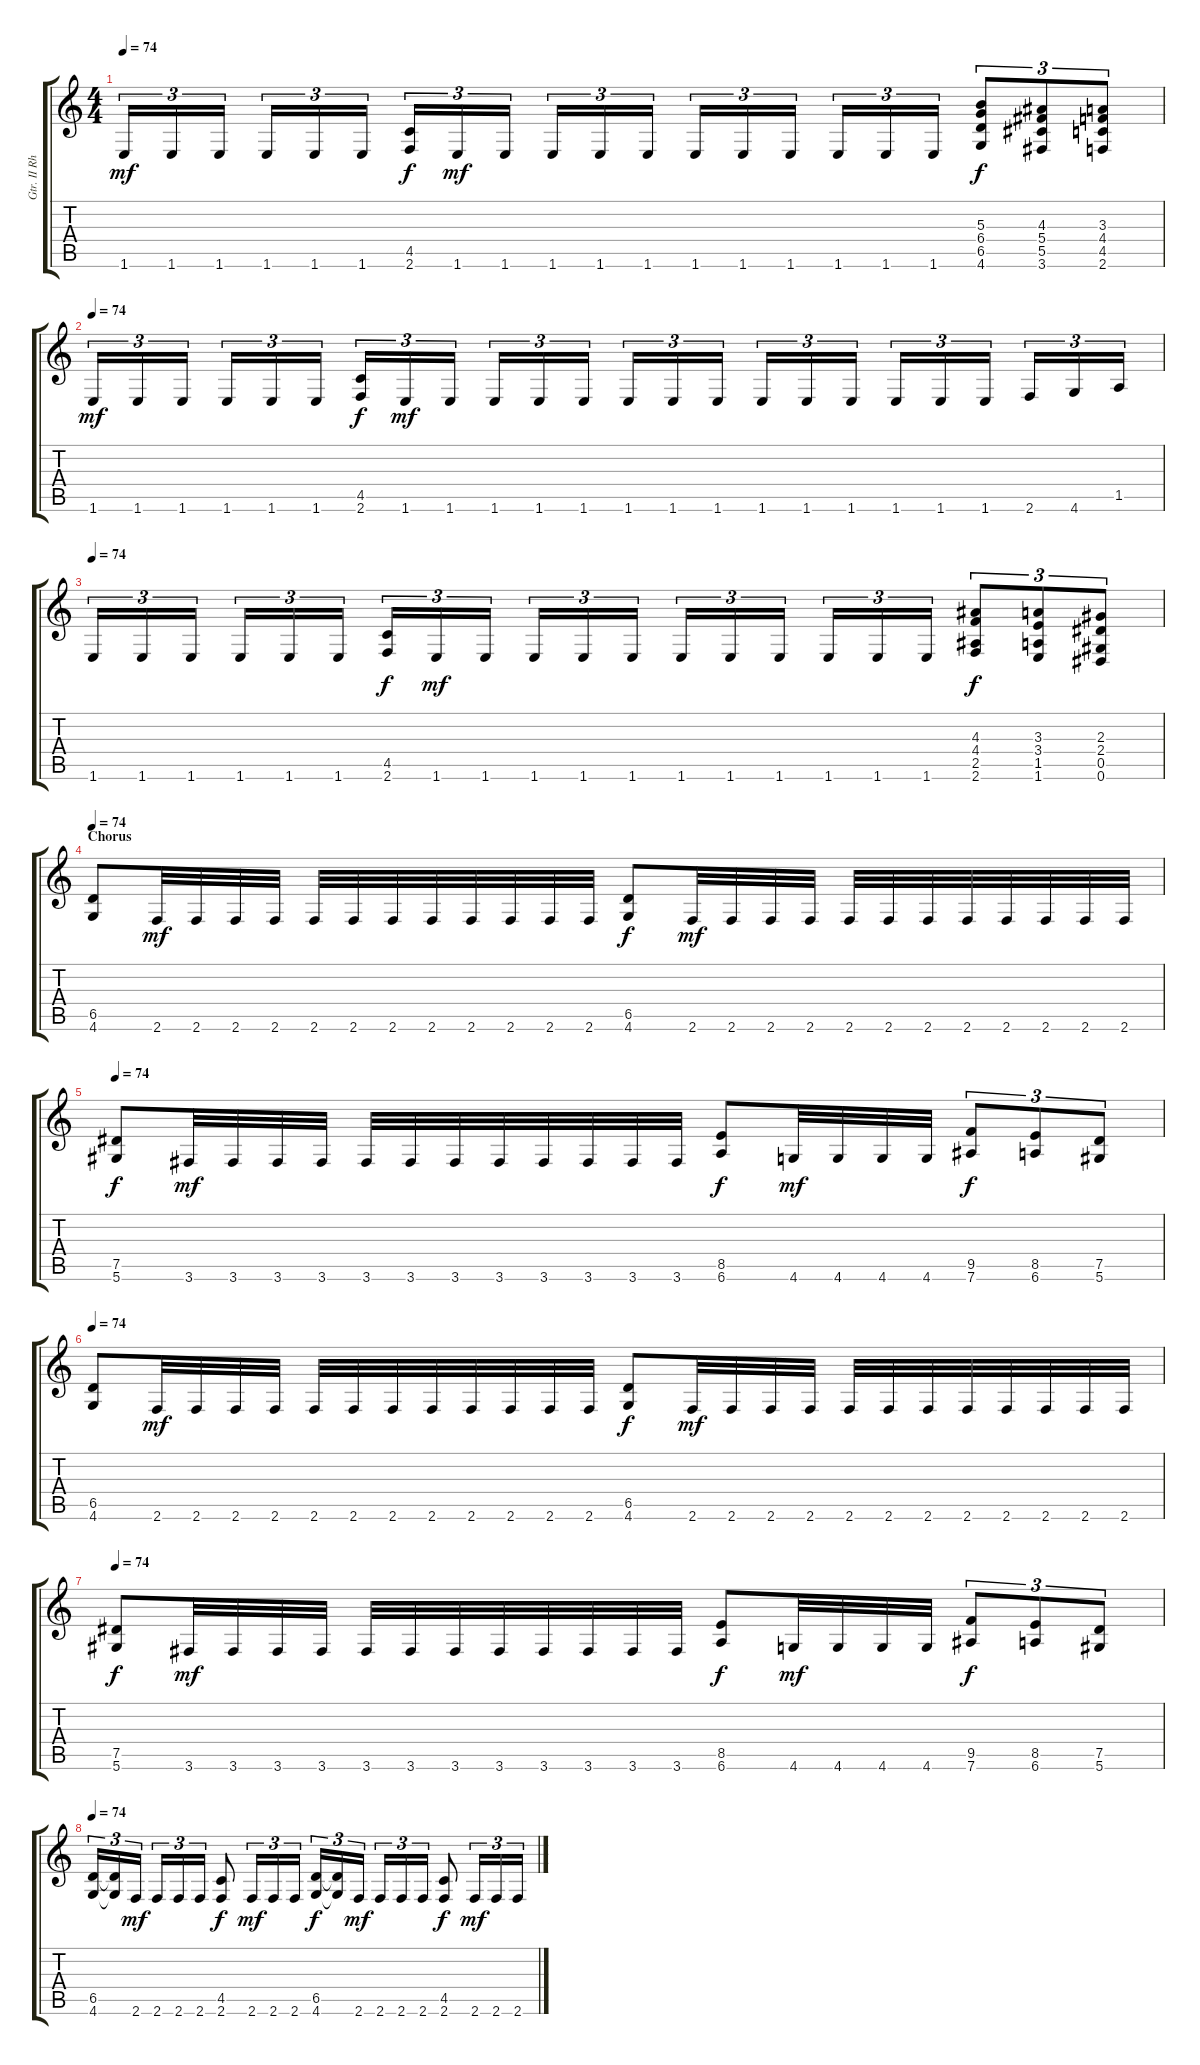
\track ("Gtr. II Rhytm" "Gtr. II Rh") {instrument overdrivenguitar}
\staff {score tabs}
\tuning (Eb4 Bb3 Gb3 Db3 Ab2 Eb2) {hide}
\ts (4 4)
\tempo 74
\clef g2
\ks c
1.6.16{tu (3 2) dy mf} 1.6.16{tu (3 2)} 1.6.16{tu (3 2)} 1.6.16{tu (3 2)} 1.6.16{tu (3 2)} 1.6.16{tu (3 2)} (4.5 2.6).16{tu (3 2) dy f} 1.6.16{tu (3 2) dy mf} 1.6.16{tu (3 2)} 1.6.16{tu (3 2)} 1.6.16{tu (3 2)} 1.6.16{tu (3 2)} 1.6.16{tu (3 2)} 1.6.16{tu (3 2)} 1.6.16{tu (3 2)} 1.6.16{tu (3 2)} 1.6.16{tu (3 2)} 1.6.16{tu (3 2)} (5.3 6.4 6.5 4.6).8{tu (3 2) dy f} (4.3 5.4 5.5 3.6).8{tu (3 2)} (3.3 4.4 4.5 2.6).8{tu (3 2)} |
\tempo 74
1.6.16{tu (3 2) dy mf} 1.6.16{tu (3 2)} 1.6.16{tu (3 2)} 1.6.16{tu (3 2)} 1.6.16{tu (3 2)} 1.6.16{tu (3 2)} (4.5 2.6).16{tu (3 2) dy f} 1.6.16{tu (3 2) dy mf} 1.6.16{tu (3 2)} 1.6.16{tu (3 2)} 1.6.16{tu (3 2)} 1.6.16{tu (3 2)} 1.6.16{tu (3 2)} 1.6.16{tu (3 2)} 1.6.16{tu (3 2)} 1.6.16{tu (3 2)} 1.6.16{tu (3 2)} 1.6.16{tu (3 2)} 1.6.16{tu (3 2)} 1.6.16{tu (3 2)} 1.6.16{tu (3 2)} 2.6.16{tu (3 2)} 4.6.16{tu (3 2)} 1.5.16{tu (3 2)} |
\tempo 74
1.6.16{tu (3 2)} 1.6.16{tu (3 2)} 1.6.16{tu (3 2)} 1.6.16{tu (3 2)} 1.6.16{tu (3 2)} 1.6.16{tu (3 2)} (4.5 2.6).16{tu (3 2) dy f} 1.6.16{tu (3 2) dy mf} 1.6.16{tu (3 2)} 1.6.16{tu (3 2)} 1.6.16{tu (3 2)} 1.6.16{tu (3 2)} 1.6.16{tu (3 2)} 1.6.16{tu (3 2)} 1.6.16{tu (3 2)} 1.6.16{tu (3 2)} 1.6.16{tu (3 2)} 1.6.16{tu (3 2)} (4.3 4.4 2.5 2.6).8{tu (3 2) dy f} (3.3 3.4 1.5 1.6).8{tu (3 2)} (2.3 2.4 0.5 0.6).8{tu (3 2)} |
\section ("" "Chorus")
\tempo 74
(6.5 4.6).8 2.6.32{dy mf} 2.6.32 2.6.32 2.6.32 2.6.32 2.6.32 2.6.32 2.6.32 2.6.32 2.6.32 2.6.32 2.6.32 (6.5 4.6).8{dy f} 2.6.32{dy mf} 2.6.32 2.6.32 2.6.32 2.6.32 2.6.32 2.6.32 2.6.32 2.6.32 2.6.32 2.6.32 2.6.32 |
\tempo 74
(7.5 5.6).8{dy f} 3.6.32{dy mf} 3.6.32 3.6.32 3.6.32 3.6.32 3.6.32 3.6.32 3.6.32 3.6.32 3.6.32 3.6.32 3.6.32 (8.5 6.6).8{dy f} 4.6.32{dy mf} 4.6.32 4.6.32 4.6.32 (9.5 7.6).8{tu (3 2) dy f} (8.5 6.6).8{tu (3 2)} (7.5 5.6).8{tu (3 2)} |
\tempo 74
(6.5 4.6).8 2.6.32{dy mf} 2.6.32 2.6.32 2.6.32 2.6.32 2.6.32 2.6.32 2.6.32 2.6.32 2.6.32 2.6.32 2.6.32 (6.5 4.6).8{dy f} 2.6.32{dy mf} 2.6.32 2.6.32 2.6.32 2.6.32 2.6.32 2.6.32 2.6.32 2.6.32 2.6.32 2.6.32 2.6.32 |
\tempo 74
(7.5 5.6).8{dy f} 3.6.32{dy mf} 3.6.32 3.6.32 3.6.32 3.6.32 3.6.32 3.6.32 3.6.32 3.6.32 3.6.32 3.6.32 3.6.32 (8.5 6.6).8{dy f} 4.6.32{dy mf} 4.6.32 4.6.32 4.6.32 (9.5 7.6).8{tu (3 2) dy f} (8.5 6.6).8{tu (3 2)} (7.5 5.6).8{tu (3 2)} |
\tempo 74
(6.5 4.6).16{tu (3 2)} (6.5{t} 4.6{t}).16{tu (3 2)} 2.6.16{tu (3 2) dy mf} 2.6.16{tu (3 2)} 2.6.16{tu (3 2)} 2.6.16{tu (3 2)} (4.5 2.6).8{dy f} 2.6.16{tu (3 2) dy mf} 2.6.16{tu (3 2)} 2.6.16{tu (3 2)} (6.5 4.6).16{tu (3 2) dy f} (6.5{t} 4.6{t}).16{tu (3 2)} 2.6.16{tu (3 2) dy mf} 2.6.16{tu (3 2)} 2.6.16{tu (3 2)} 2.6.16{tu (3 2)} (4.5 2.6).8{dy f} 2.6.16{tu (3 2) dy mf} 2.6.16{tu (3 2)} 2.6.16{tu (3 2)}
